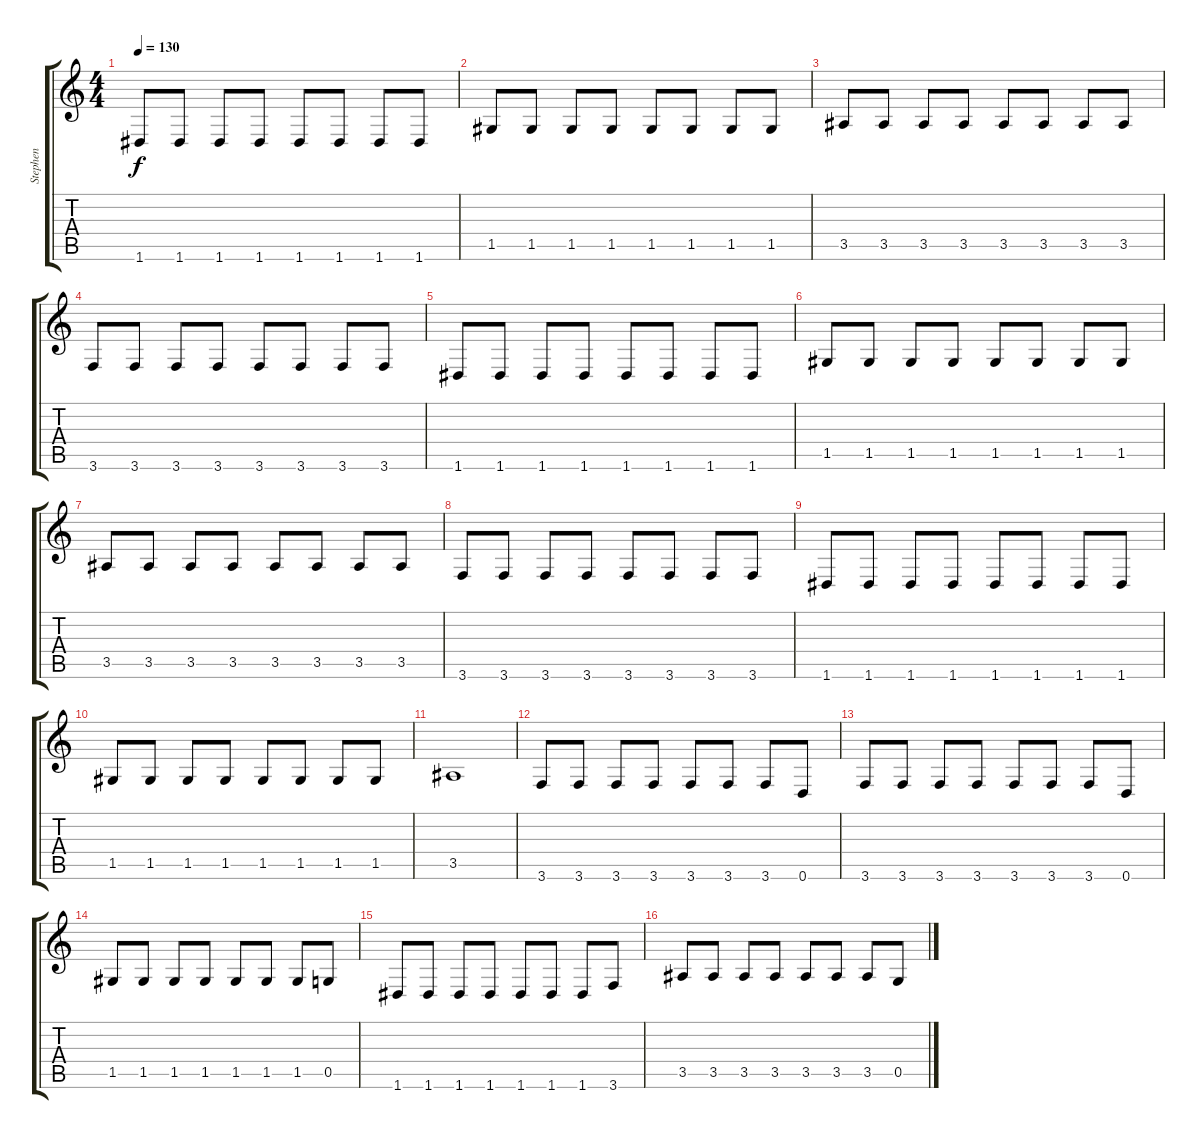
\track ("Stephen" "Stephen") {instrument slapbass1}
\staff {score tabs}
\tuning (D4 A3 F3 C3 G2 D2) {hide}
\ts (4 4)
\tempo 130
\clef g2
\ks c
1.6.8{dy f} 1.6.8 1.6.8 1.6.8 1.6.8 1.6.8 1.6.8 1.6.8 |
1.5.8 1.5.8 1.5.8 1.5.8 1.5.8 1.5.8 1.5.8 1.5.8 |
3.5.8 3.5.8 3.5.8 3.5.8 3.5.8 3.5.8 3.5.8 3.5.8 |
3.6.8 3.6.8 3.6.8 3.6.8 3.6.8 3.6.8 3.6.8 3.6.8 |
1.6.8 1.6.8 1.6.8 1.6.8 1.6.8 1.6.8 1.6.8 1.6.8 |
1.5.8 1.5.8 1.5.8 1.5.8 1.5.8 1.5.8 1.5.8 1.5.8 |
3.5.8 3.5.8 3.5.8 3.5.8 3.5.8 3.5.8 3.5.8 3.5.8 |
3.6.8 3.6.8 3.6.8 3.6.8 3.6.8 3.6.8 3.6.8 3.6.8 |
1.6.8 1.6.8 1.6.8 1.6.8 1.6.8 1.6.8 1.6.8 1.6.8 |
1.5.8 1.5.8 1.5.8 1.5.8 1.5.8 1.5.8 1.5.8 1.5.8 |
3.5.1 |
3.6.8 3.6.8 3.6.8 3.6.8 3.6.8 3.6.8 3.6.8 0.6.8 |
3.6.8 3.6.8 3.6.8 3.6.8 3.6.8 3.6.8 3.6.8 0.6.8 |
1.5.8 1.5.8 1.5.8 1.5.8 1.5.8 1.5.8 1.5.8 0.5.8 |
1.6.8 1.6.8 1.6.8 1.6.8 1.6.8 1.6.8 1.6.8 3.6.8 |
3.5.8 3.5.8 3.5.8 3.5.8 3.5.8 3.5.8 3.5.8 0.5.8
